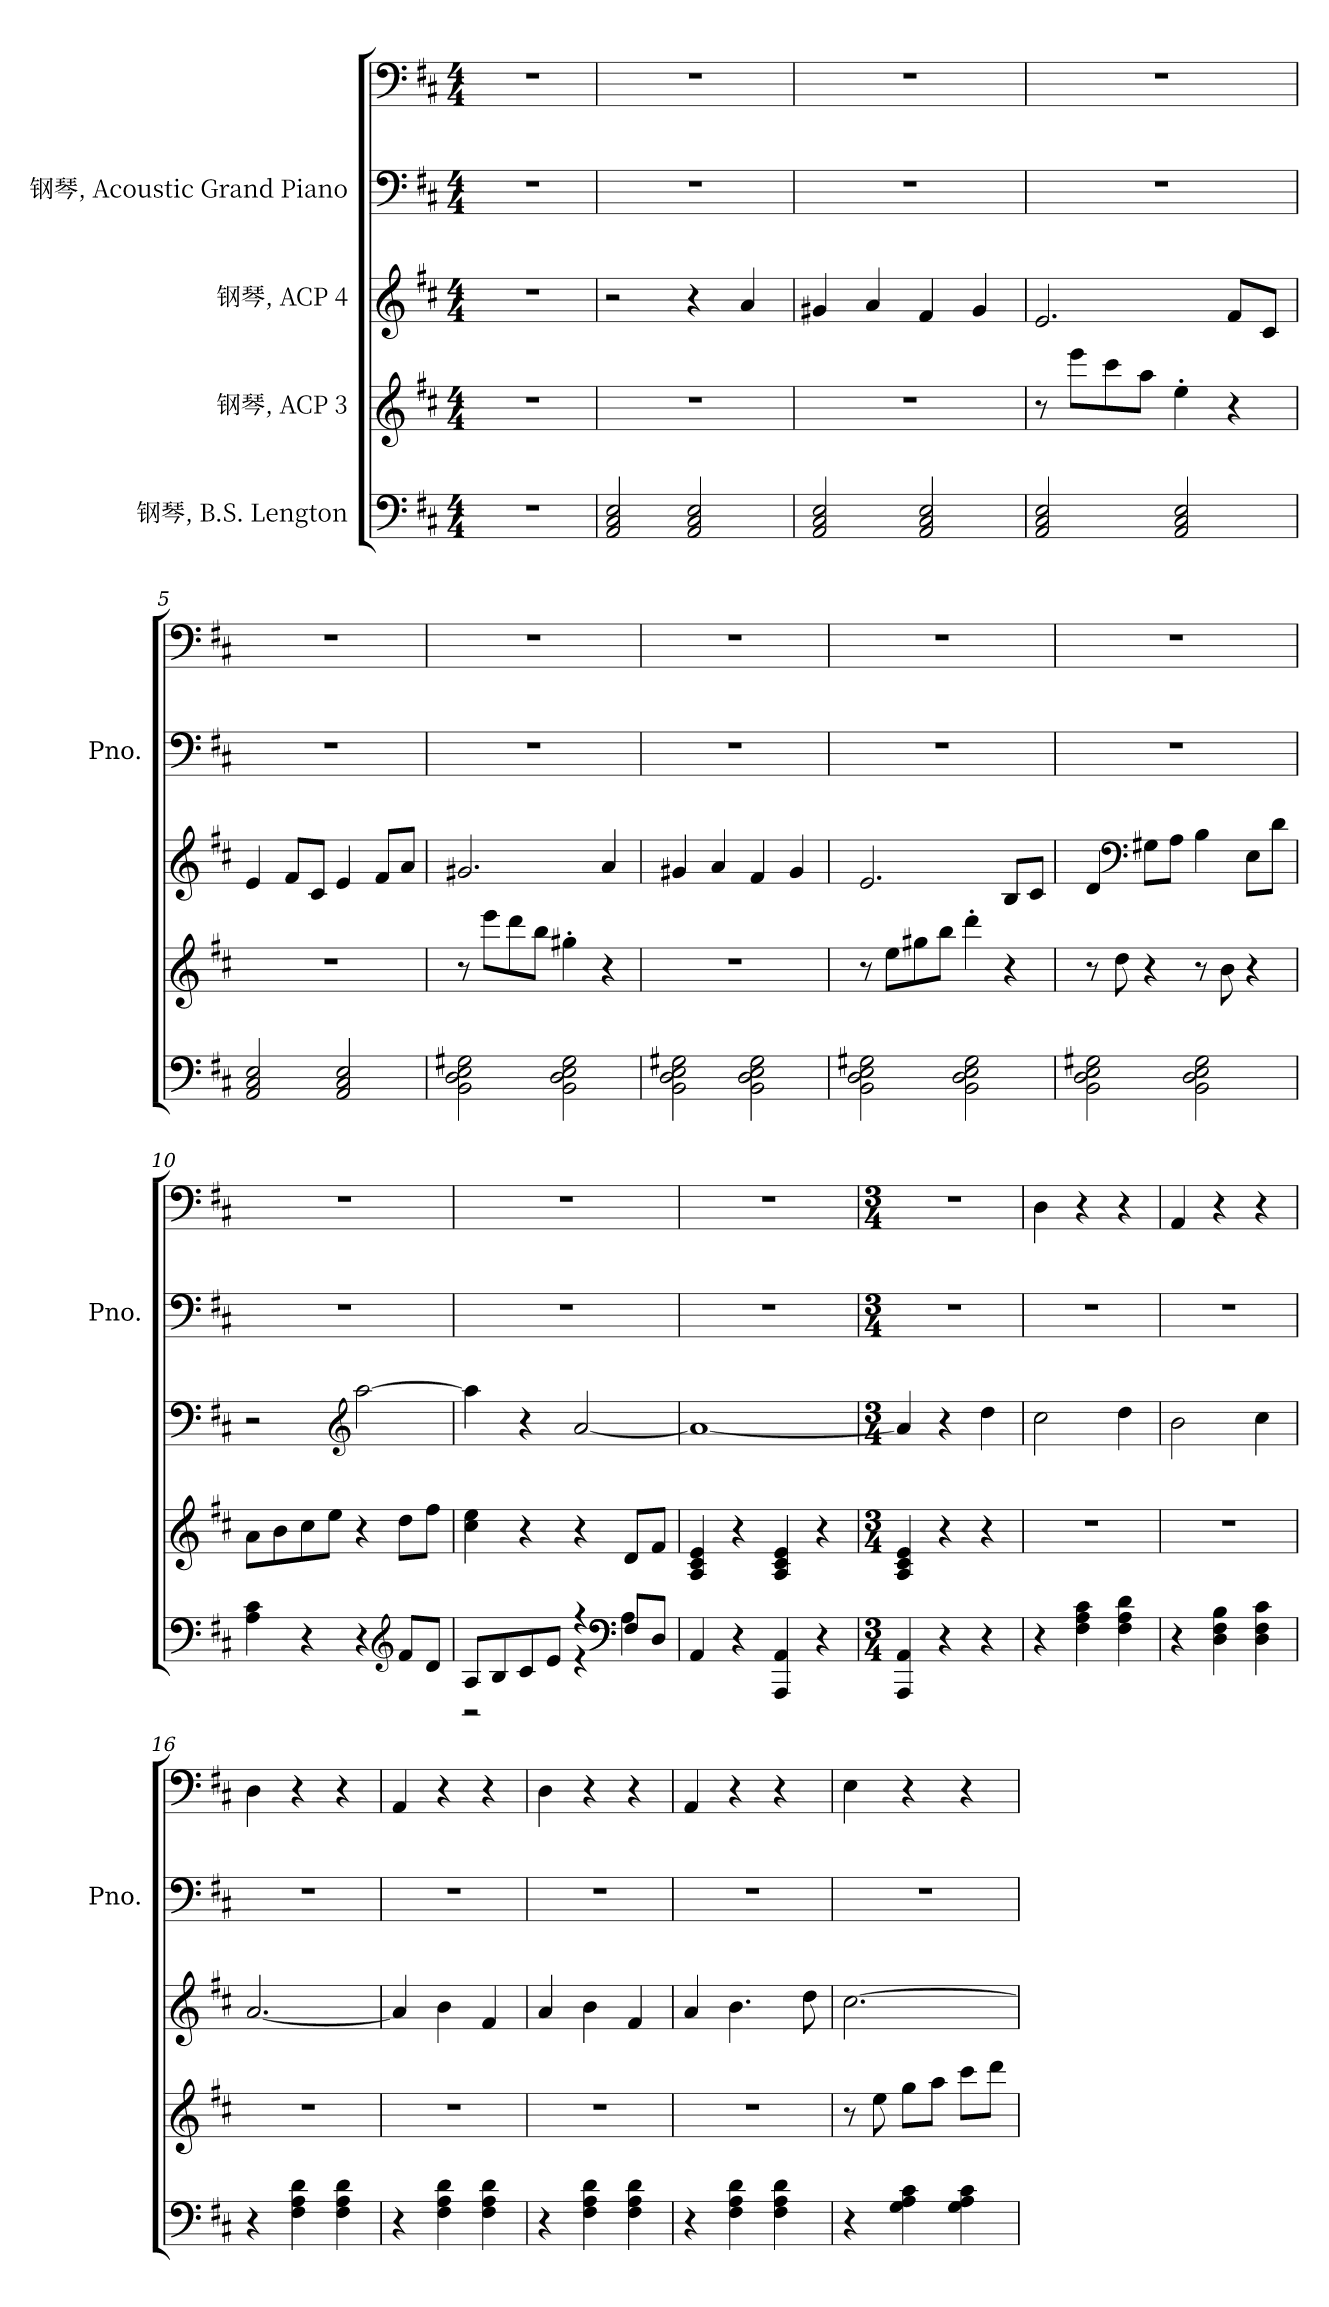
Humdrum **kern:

**kern	**kern	**kern	**kern	**kern
*part4	*part3	*part2	*part1	*part1
*staff5	*staff4	*staff3	*staff2	*staff1
*I"钢琴, B.S. Lengton	*I"钢琴, ACP 3	*I"钢琴, ACP 4	*I"钢琴, Acoustic Grand Piano	*
*	*	*	*I'Pno.	*
*clefF4	*clefG2	*clefG2	*clefF4	*clefF4
*k[f#c#]	*k[f#c#]	*k[f#c#]	*k[f#c#]	*k[f#c#]
*M4/4	*M4/4	*M4/4	*M4/4	*M4/4
*MM176	*MM176	*MM176	*MM176	*MM176
=1	=1	=1	=1	=1
1r	1r	1r	1r	1r
=2	=2	=2	=2	=2
2AA/ 2C#/ 2E/	1r	2r	1r	1r
2AA/ 2C#/ 2E/	.	4r	.	.
.	.	4a/	.	.
=3	=3	=3	=3	=3
2AA/ 2C#/ 2E/	1r	4g#X/	1r	1r
.	.	4a/	.	.
2AA/ 2C#/ 2E/	.	4f#/	.	.
.	.	4g#/	.	.
=4	=4	=4	=4	=4
2AA/ 2C#/ 2E/	8r	2.e/	1r	1r
.	8eee\L	.	.	.
.	8ccc#\	.	.	.
.	8aa\J	.	.	.
2AA/ 2C#/ 2E/	4ee'\	.	.	.
.	4r	8f#/L	.	.
.	.	8c#/J	.	.
=5	=5	=5	=5	=5
2AA/ 2C#/ 2E/	1r	4e/	1r	1r
.	.	8f#/L	.	.
.	.	8c#/J	.	.
2AA/ 2C#/ 2E/	.	4e/	.	.
.	.	8f#/L	.	.
.	.	8a/J	.	.
!!LO:LB:g=z
=6	=6	=6	=6	=6
2BB\ 2D\ 2E\ 2G#X\	8r	2.g#X/	1r	1r
.	8eee\L	.	.	.
.	8ddd\	.	.	.
.	8bb\J	.	.	.
2BB\ 2D\ 2E\ 2G#\	4gg#X'\	.	.	.
.	4r	4a/	.	.
=7	=7	=7	=7	=7
2BB\ 2D\ 2E\ 2G#X\	1r	4g#X/	1r	1r
.	.	4a/	.	.
2BB\ 2D\ 2E\ 2G#\	.	4f#/	.	.
.	.	4g#/	.	.
=8	=8	=8	=8	=8
2BB\ 2D\ 2E\ 2G#X\	8r	2.e/	1r	1r
.	8ee\L	.	.	.
.	8gg#X\	.	.	.
.	8bb\J	.	.	.
2BB\ 2D\ 2E\ 2G#\	4ddd'\	.	.	.
.	4r	8B/L	.	.
.	.	8c#/J	.	.
=9	=9	=9	=9	=9
2BB\ 2D\ 2E\ 2G#X\	8r	4d/	1r	1r
.	8dd\	.	.	.
*	*	*clefF4	*	*
.	4r	8G#X\L	.	.
.	.	8A\J	.	.
2BB\ 2D\ 2E\ 2G#\	8r	4B\	.	.
.	8b\	.	.	.
.	4r	8E\L	.	.
.	.	8d\J	.	.
!!LO:PB:g=z
=10	=10	=10	=10	=10
4A\ 4c#\	8a\L	2r	1r	1r
.	8b\	.	.	.
4r	8cc#\	.	.	.
.	8ee\J	.	.	.
*	*	*clefG2	*	*
4r	4r	[2aa\	.	.
*clefG2	*	*	*	*
8f#/L	8dd\L	.	.	.
8d/J	8ff#\J	.	.	.
=11	=11	=11	=11	=11
*^	*	*	*	*
8A/L	2r	4cc#\ 4ee\	4aa\]	1r	1r
8B/	.	.	.	.	.
8c#/	.	4r	4r	.	.
8e/J	.	.	.	.	.
4r	4r	4r	[2a/	.	.
*clefF4	*	*	*	*	*
8F#/L	4A\	8d/L	.	.	.
8D/J	.	8f#/J	.	.	.
*v	*v	*	*	*	*
=12	=12	=12	=12	=12
4AA/	4A/ 4c#/ 4e/	1a_	1r	1r
4r	4r	.	.	.
4AAA/ 4AA/	4A/ 4c#/ 4e/	.	.	.
4r	4r	.	.	.
=13	=13	=13	=13	=13
*M3/4	*M3/4	*M3/4	*M3/4	*M3/4
*	*	*	*	*MM107
4AAA/ 4AA/	4A/ 4c#/ 4e/	4a/]	2.r	2.r
4r	4r	4r	.	.
4r	4r	4dd\	.	.
=14	=14	=14	=14	=14
*	*	*	*	*MM117
4r	2.r	2cc#\	2.r	4D\
4F#\ 4A\ 4c#\	.	.	.	4r
4F#\ 4A\ 4d\	.	4dd\	.	4r
=15	=15	=15	=15	=15
4r	2.r	2b\	2.r	4AA/
4D\ 4F#\ 4B\	.	.	.	4r
4D\ 4F#\ 4c#\	.	4cc#\	.	4r
!!LO:LB:g=z
=16	=16	=16	=16	=16
4r	2.r	[2.a/	2.r	4D\
4F#\ 4A\ 4d\	.	.	.	4r
4F#\ 4A\ 4d\	.	.	.	4r
=17	=17	=17	=17	=17
4r	2.r	4a/]	2.r	4AA/
4F#\ 4A\ 4d\	.	4b\	.	4r
4F#\ 4A\ 4d\	.	4f#/	.	4r
=18	=18	=18	=18	=18
4r	2.r	4a/	2.r	4D\
4F#\ 4A\ 4d\	.	4b\	.	4r
4F#\ 4A\ 4d\	.	4f#/	.	4r
=19	=19	=19	=19	=19
4r	2.r	4a/	2.r	4AA/
4F#\ 4A\ 4d\	.	4.b\	.	4r
4F#\ 4A\ 4d\	.	.	.	4r
.	.	8dd\	.	.
=20	=20	=20	=20	=20
4r	8r	[2.cc#\	2.r	4E\
.	8ee\	.	.	.
4G\ 4A\ 4c#\	8gg\L	.	.	4r
.	8aa\J	.	.	.
4G\ 4A\ 4c#\	8ccc#\L	.	.	4r
.	8ddd\J	.	.	.
=	=	=	=	=
*-	*-	*-	*-	*-
